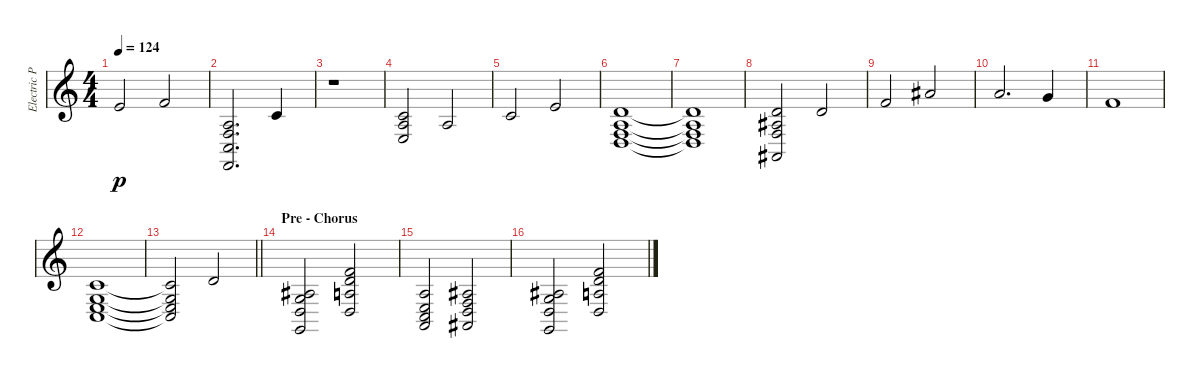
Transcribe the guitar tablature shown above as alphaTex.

\track ("Electric Piano" "Electric P") {instrument electricgrandpiano}
\staff {score}
\tuning (E4 B3 G3 D3 A2 E2 B1) {hide}
\ts (4 4)
\tempo 124
\clef g2
\ks c
0.1.2{dy p} 1.1.2 |
(2.3 3.4 3.5 1.6).2{d} 1.2.4 |
r.1 |
(1.2 2.3 2.4).2 2.3.2 |
1.2.2 0.1.2 |
(3.2 2.3 0.4 8.5).1 |
(3.2{t} 2.3{t} 0.4{t} 8.5{t}).1 |
(3.2 3.3 3.4 1.5).2 3.2.2 |
1.1.2 6.1.2 |
5.1.2{d} 3.1.4 |
1.1.1 |
(1.2 0.3 2.4 3.5).1 |
\barLineRight lightlight
(1.2{t} 0.3{t} 2.4{t} 3.5{t}).2 3.2.2 |
\section ("" "Pre - Chorus")
(0.3 0.4 13.5 3.6).2 (1.1 3.2 2.3 0.4).2 |
(2.3 2.4 0.5 8.6).2 (3.3 0.4 1.5 13.6).2 |
(0.3 0.4 13.5 3.6).2 (1.1 3.2 2.3 0.4).2
